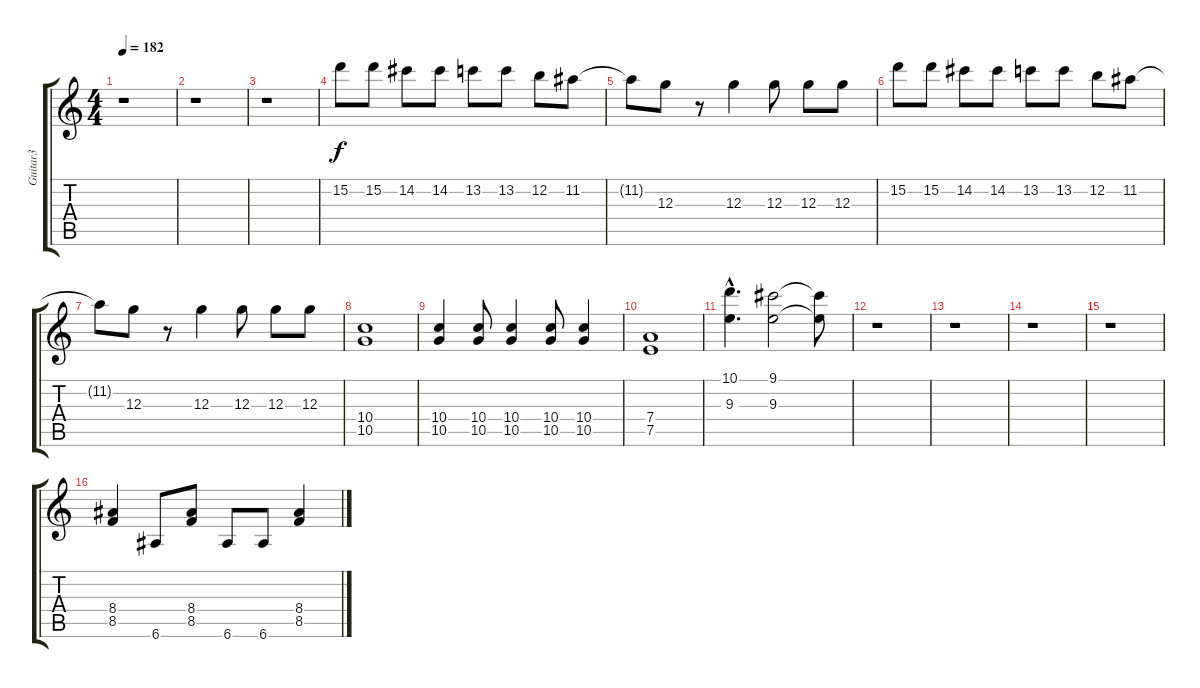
\track ("Guitar3" "Guitar3") {instrument overdrivenguitar}
\staff {score tabs}
\tuning (E4 B3 G3 D3 A2 E2) {hide}
\ts (4 4)
\tempo 182
\clef g2
\ks c
r.1{dy f} |
r.1 |
r.1 |
15.2.8 15.2.8 14.2.8 14.2.8 13.2.8 13.2.8 12.2.8 11.2.8 |
11.2{t}.8 12.3.8 r.8 12.3.4 12.3.8 12.3.8 12.3.8 |
15.2.8 15.2.8 14.2.8 14.2.8 13.2.8 13.2.8 12.2.8 11.2.8 |
11.2{t}.8 12.3.8 r.8 12.3.4 12.3.8 12.3.8 12.3.8 |
(10.4 10.5).1 |
(10.4 10.5).4 (10.4 10.5).8 (10.4 10.5).4 (10.4 10.5).8 (10.4 10.5).4 |
(7.4 7.5).1 |
(10.1{hac} 9.3{hac}).4{d} (9.1 9.3).2 (9.1{t} 9.3{t}).8 |
r.1 |
r.1 |
r.1 |
r.1 |
(8.4 8.5).4 6.6.8 (8.4 8.5).8 6.6.8 6.6.8 (8.4 8.5).4
